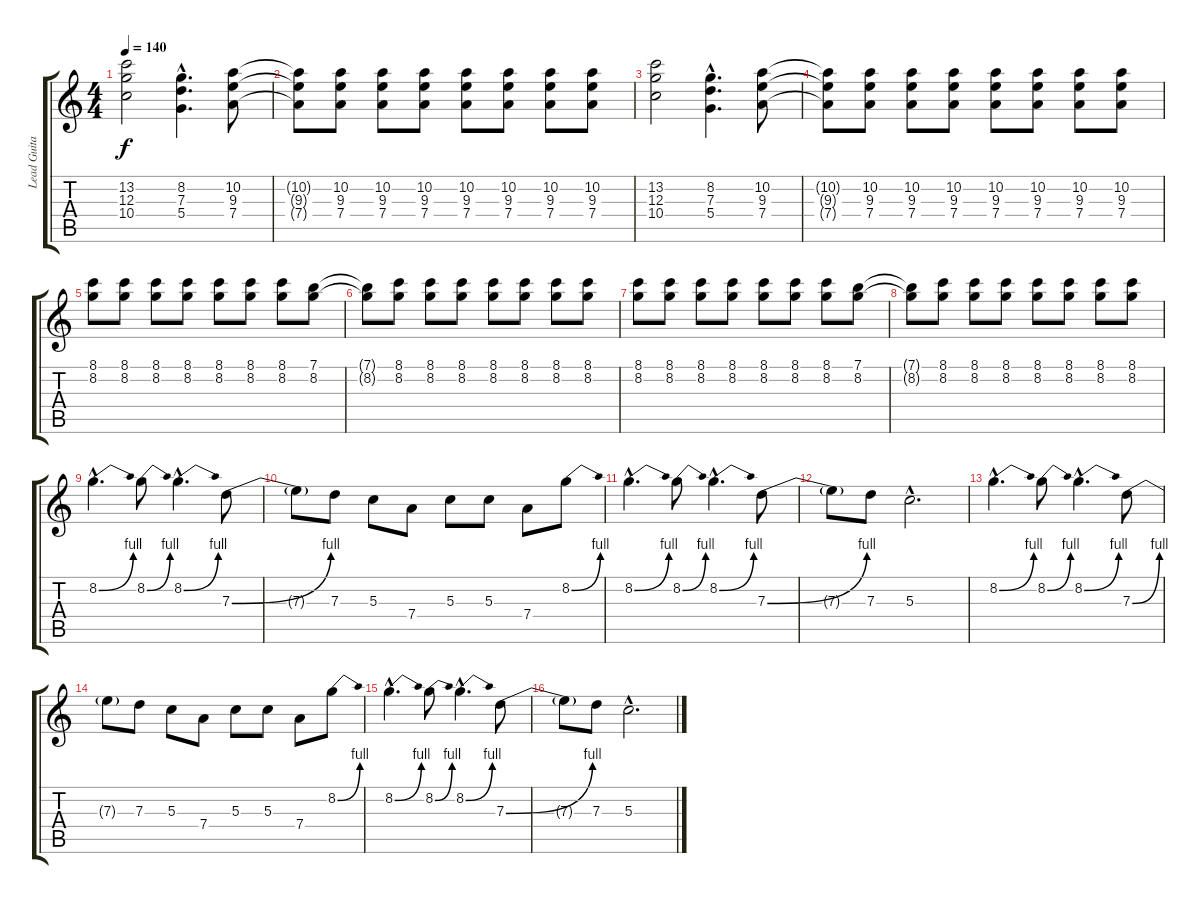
\track ("Lead Guitar" "Lead Guita") {instrument overdrivenguitar}
\staff {score tabs}
\tuning (E4 B3 G3 D3 A2 E2) {hide}
\ts (4 4)
\tempo 140
\clef g2
\ks c
(13.2 12.3 10.4).2{dy f} (8.2{hac} 7.3{hac} 5.4{hac}).4{d} (10.2 9.3 7.4).8 |
(10.2{t} 9.3{t} 7.4{t}).8 (10.2 9.3 7.4).8 (10.2 9.3 7.4).8 (10.2 9.3 7.4).8 (10.2 9.3 7.4).8 (10.2 9.3 7.4).8 (10.2 9.3 7.4).8 (10.2 9.3 7.4).8 |
(13.2 12.3 10.4).2 (8.2{hac} 7.3{hac} 5.4{hac}).4{d} (10.2 9.3 7.4).8 |
(10.2{t} 9.3{t} 7.4{t}).8 (10.2 9.3 7.4).8 (10.2 9.3 7.4).8 (10.2 9.3 7.4).8 (10.2 9.3 7.4).8 (10.2 9.3 7.4).8 (10.2 9.3 7.4).8 (10.2 9.3 7.4).8 |
(8.1 8.2).8 (8.1 8.2).8 (8.1 8.2).8 (8.1 8.2).8 (8.1 8.2).8 (8.1 8.2).8 (8.1 8.2).8 (7.1 8.2).8 |
(7.1{t} 8.2{t}).8 (8.1 8.2).8 (8.1 8.2).8 (8.1 8.2).8 (8.1 8.2).8 (8.1 8.2).8 (8.1 8.2).8 (8.1 8.2).8 |
(8.1 8.2).8 (8.1 8.2).8 (8.1 8.2).8 (8.1 8.2).8 (8.1 8.2).8 (8.1 8.2).8 (8.1 8.2).8 (7.1 8.2).8 |
(7.1{t} 8.2{t}).8 (8.1 8.2).8 (8.1 8.2).8 (8.1 8.2).8 (8.1 8.2).8 (8.1 8.2).8 (8.1 8.2).8 (8.1 8.2).8 |
8.2{be (bend 0 0 60 4) hac}.4{d} 8.2{be (bend 0 0 60 4)}.8 8.2{be (bend 0 0 60 4) hac}.4{d} 7.3{be (bend 0 0 60 4)}.8 |
7.3{t}.8 7.3.8 5.3.8 7.4.8 5.3.8 5.3.8 7.4.8 8.2{be (bend 0 0 60 4)}.8 |
8.2{be (bend 0 0 60 4) hac}.4{d} 8.2{be (bend 0 0 60 4)}.8 8.2{be (bend 0 0 60 4) hac}.4{d} 7.3{be (bend 0 0 60 4)}.8 |
7.3{t}.8 7.3.8 5.3{hac}.2{d} |
8.2{be (bend 0 0 60 4) hac}.4{d} 8.2{be (bend 0 0 60 4)}.8 8.2{be (bend 0 0 60 4) hac}.4{d} 7.3{be (bend 0 0 60 4)}.8 |
7.3{t}.8 7.3.8 5.3.8 7.4.8 5.3.8 5.3.8 7.4.8 8.2{be (bend 0 0 60 4)}.8 |
8.2{be (bend 0 0 60 4) hac}.4{d} 8.2{be (bend 0 0 60 4)}.8 8.2{be (bend 0 0 60 4) hac}.4{d} 7.3{be (bend 0 0 60 4)}.8 |
7.3{t}.8 7.3.8 5.3{hac}.2{d}
